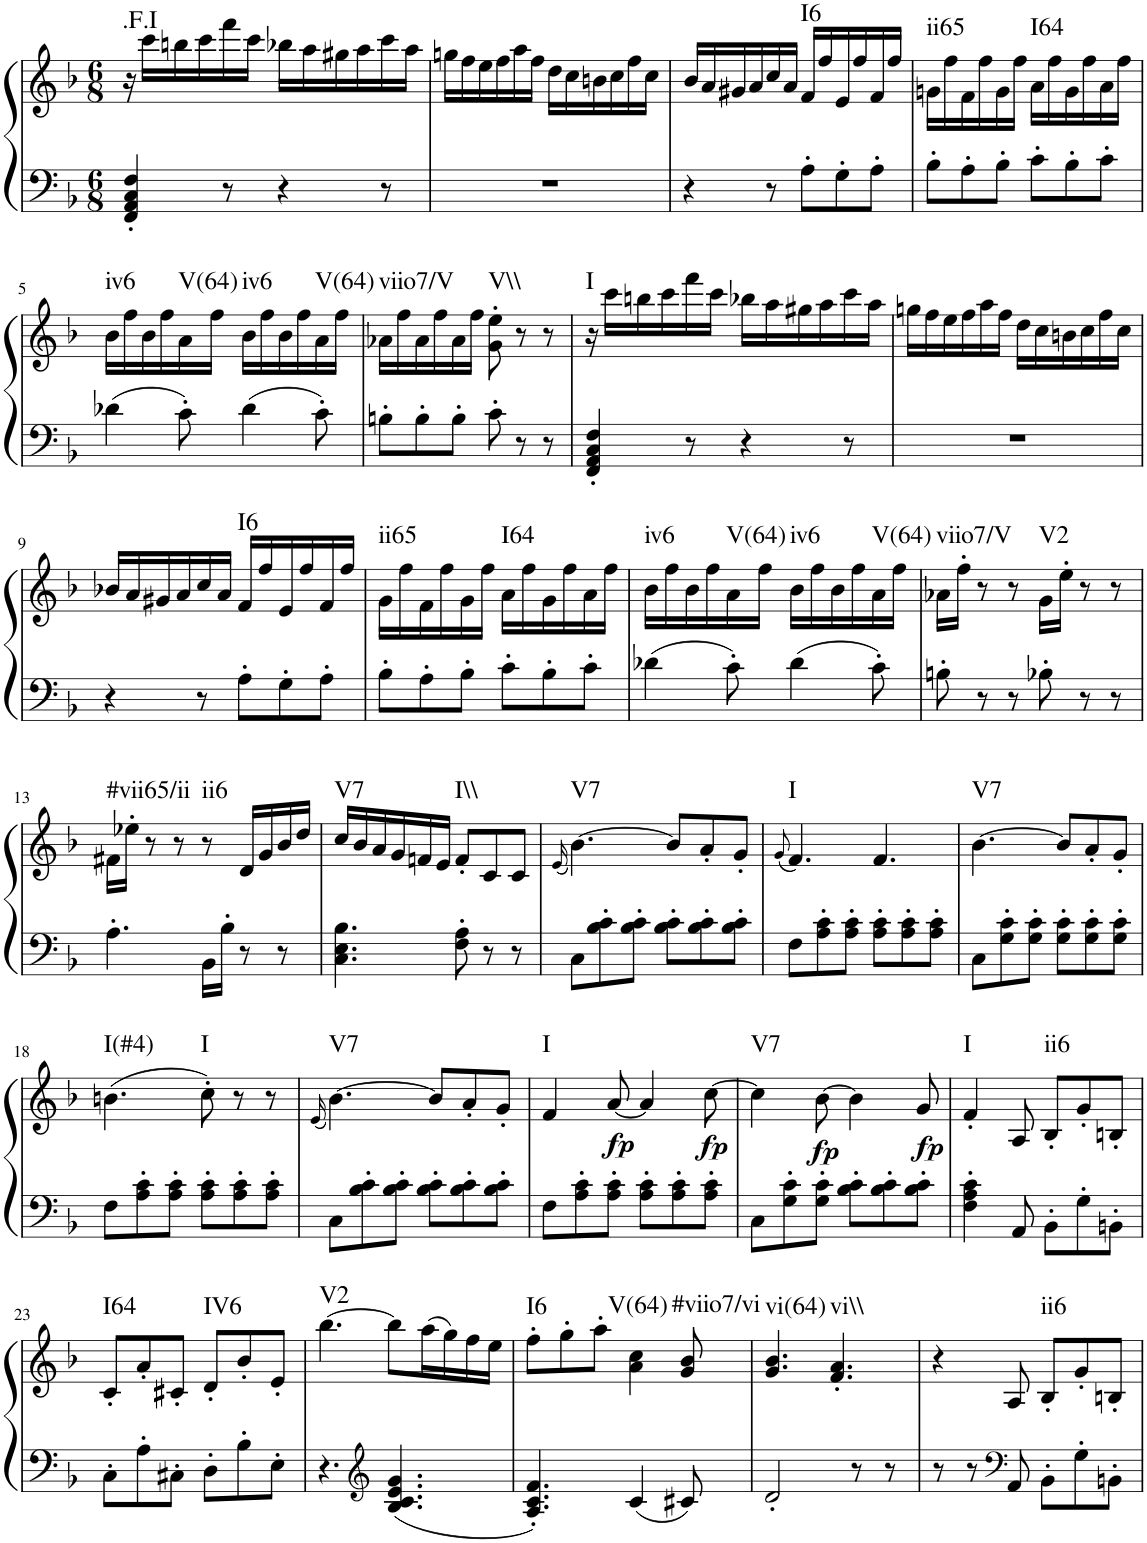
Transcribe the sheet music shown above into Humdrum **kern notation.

**kern	**kern	**dynam	**harte
*part1	*part1	*part1	*part1
*staff2	*staff1	*staff1/2	*
*I"Piano, Piano right	*	*	*
*I'Pno.	*	*	*
*clefF4	*clefG2	*	*
*k[b-]	*k[b-]	*	*
*M6/8	*M6/8	*	*
=1	=1	=1	=1
!	!	!	!LO:H:kt=.F.I
4FF/' 4AA/' 4C/' 4F/'	16r	.	N
.	16ccc\LL	.	.
.	16bbn\	.	.
.	16ccc\	.	.
8r	16fff\	.	.
.	16ccc\JJ	.	.
4r	16bb-X\LL	.	.
.	16aa\	.	.
.	16gg#X\	.	.
.	16aa\	.	.
8r	16ccc\	.	.
.	16aa\JJ	.	.
=2	=2	=2	=2
2.r	16ggn\LL	.	.
.	16ff\	.	.
.	16ee\	.	.
.	16ff\	.	.
.	16aa\	.	.
.	16ff\JJ	.	.
.	16dd\LL	.	.
.	16cc\	.	.
.	16bn\	.	.
.	16cc\	.	.
.	16ff\	.	.
.	16cc\JJ	.	.
=3	=3	=3	=3
4r	16b-/LL	.	.
.	16a/	.	.
.	16g#X/	.	.
.	16a/	.	.
8r	16cc/	.	.
.	16a/JJ	.	.
!	!	!	!LO:H:kt=I6
8A'\L	16f/LL	.	N
.	16ff/	.	.
8G'\	16e/	.	.
.	16ff/	.	.
8A'\J	16f/	.	.
.	16ff/JJ	.	.
=4	=4	=4	=4
!	!	!	!LO:H:kt=ii65
8B-'\L	16gn\LL	.	N
.	16ff\	.	.
8A'\	16f\	.	.
.	16ff\	.	.
8B-'\J	16g\	.	.
.	16ff\JJ	.	.
!	!	!	!LO:H:kt=I64
8c'\L	16a\LL	.	N
.	16ff\	.	.
8B-'\	16g\	.	.
.	16ff\	.	.
8c'\J	16a\	.	.
.	16ff\JJ	.	.
!!LO:LB:g=z
=5	=5	=5	=5
!	!	!	!LO:H:kt=iv6
4d-X\	16b-\LL	.	N
.	16ff\	.	.
.	16b-\	.	.
.	16ff\	.	.
!	!	!	!LO:H:kt=V(64)
8c'\	16a\	.	N
.	16ff\JJ	.	.
!	!	!	!LO:H:kt=iv6
4d-\	16b-\LL	.	N
.	16ff\	.	.
.	16b-\	.	.
.	16ff\	.	.
!	!	!	!LO:H:kt=V(64)
8c'\	16a\	.	N
.	16ff\JJ	.	.
=6	=6	=6	=6
!	!	!	!LO:H:kt=viio7/V
8Bn'\L	16a-X\LL	.	N
.	16ff\	.	.
8B'\	16a-\	.	.
.	16ff\	.	.
8B'\J	16a-\	.	.
.	16ff\JJ	.	.
!	!	!	!LO:H:kt=V\\
8c'\	8g\' 8ee\'	.	N
8r	8r	.	.
8r	8r	.	.
=7	=7	=7	=7
!	!	!	!LO:H:kt=I
4FF/' 4AA/' 4C/' 4F/'	16r	.	N
.	16ccc\LL	.	.
.	16bbn\	.	.
.	16ccc\	.	.
8r	16fff\	.	.
.	16ccc\JJ	.	.
4r	16bb-X\LL	.	.
.	16aa\	.	.
.	16gg#X\	.	.
.	16aa\	.	.
8r	16ccc\	.	.
.	16aa\JJ	.	.
=8	=8	=8	=8
2.r	16ggn\LL	.	.
.	16ff\	.	.
.	16ee\	.	.
.	16ff\	.	.
.	16aa\	.	.
.	16ff\JJ	.	.
.	16dd\LL	.	.
.	16cc\	.	.
.	16bn\	.	.
.	16cc\	.	.
.	16ff\	.	.
.	16cc\JJ	.	.
!!LO:LB:g=z
=9	=9	=9	=9
4r	16b-X/LL	.	.
.	16a/	.	.
.	16g#X/	.	.
.	16a/	.	.
8r	16cc/	.	.
.	16a/JJ	.	.
!	!	!	!LO:H:kt=I6
8A'\L	16f/LL	.	N
.	16ff/	.	.
8G'\	16e/	.	.
.	16ff/	.	.
8A'\J	16f/	.	.
.	16ff/JJ	.	.
=10	=10	=10	=10
!	!	!	!LO:H:kt=ii65
8B-'\L	16g\LL	.	N
.	16ff\	.	.
8A'\	16f\	.	.
.	16ff\	.	.
8B-'\J	16g\	.	.
.	16ff\JJ	.	.
!	!	!	!LO:H:kt=I64
8c'\L	16a\LL	.	N
.	16ff\	.	.
8B-'\	16g\	.	.
.	16ff\	.	.
8c'\J	16a\	.	.
.	16ff\JJ	.	.
=11	=11	=11	=11
!	!	!	!LO:H:kt=iv6
4d-X\	16b-\LL	.	N
.	16ff\	.	.
.	16b-\	.	.
.	16ff\	.	.
!	!	!	!LO:H:kt=V(64)
8c'\	16a\	.	N
.	16ff\JJ	.	.
!	!	!	!LO:H:kt=iv6
4d-\	16b-\LL	.	N
.	16ff\	.	.
.	16b-\	.	.
.	16ff\	.	.
!	!	!	!LO:H:kt=V(64)
8c'\	16a\	.	N
.	16ff\JJ	.	.
=12	=12	=12	=12
!	!	!	!LO:H:kt=viio7/V
8Bn'\	16a-X\LL	.	N
.	16ff'\JJ	.	.
8r	8r	.	.
8r	8r	.	.
!	!	!	!LO:H:kt=V2
8B-X'\	16g\LL	.	N
.	16ee'\JJ	.	.
8r	8r	.	.
8r	8r	.	.
!!LO:LB:g=z
=13	=13	=13	=13
!	!	!	!LO:H:kt=#vii65/ii
4.A'\	16f#X\LL	.	N
.	16ee-X'\JJ	.	.
.	8r	.	.
.	8r	.	.
!	!	!	!LO:H:kt=ii6
16BB-\LL	8r	.	N
16B-'\JJ	.	.	.
8r	16d/LL	.	.
.	16g/	.	.
8r	16b-/	.	.
.	16dd/JJ	.	.
=14	=14	=14	=14
!	!	!	!LO:H:kt=V7
4.C\ 4.E\ 4.B-\	16cc/LL	.	N
.	16b-/	.	.
.	16a/	.	.
.	16g/	.	.
.	16fn/	.	.
.	16e/JJ	.	.
!	!	!	!LO:H:kt=I\\
8F\' 8A\'	8f'/L	.	N
8r	8c/	.	.
8r	8c/J	.	.
=15	=15	=15	=15
.	(16qe/	.	.
!	!	!	!LO:H:kt=V7
8C\L	[4.b-\)	.	N
8B-\' 8c\'	.	.	.
8B-\' 8c\'J	.	.	.
8B-\' 8c\'L	8b-/L]	.	.
8B-\' 8c\'	8a'/	.	.
8B-\' 8c\'J	8g'/J	.	.
=16	=16	=16	=16
.	(8qg/	.	.
!	!	!	!LO:H:kt=I
8F\L	4.f/)	.	N
8A\' 8c\'	.	.	.
8A\' 8c\'J	.	.	.
8A\' 8c\'L	4.f/	.	.
8A\' 8c\'	.	.	.
8A\' 8c\'J	.	.	.
=17	=17	=17	=17
!	!	!	!LO:H:kt=V7
8C\L	[4.b-\	.	N
8G\' 8c\'	.	.	.
8G\' 8c\'J	.	.	.
8G\' 8c\'L	8b-/L]	.	.
8G\' 8c\'	8a'/	.	.
8G\' 8c\'J	8g'/J	.	.
!!LO:LB:g=z
=18	=18	=18	=18
!	!	!	!LO:H:kt=I(#4)
8F\L	(4.bn\	.	N
8A\' 8c\'	.	.	.
8A\' 8c\'J	.	.	.
!	!	!	!LO:H:kt=I
8A\' 8c\'L	8cc'\)	.	N
8A\' 8c\'	8r	.	.
8A\' 8c\'J	8r	.	.
=19	=19	=19	=19
.	(16qe/	.	.
!	!	!	!LO:H:kt=V7
8C\L	[4.b-\)	.	N
8B-\' 8c\'	.	.	.
8B-\' 8c\'J	.	.	.
8B-\' 8c\'L	8b-/L]	.	.
8B-\' 8c\'	8a'/	.	.
8B-\' 8c\'J	8g'/J	.	.
=20	=20	=20	=20
!	!	!	!LO:H:kt=I
8F\L	4f/	.	N
8A\' 8c\'	.	.	.
!	!	!LO:DY:b	!
8A\' 8c\'J	[8a/	fp	.
8A\' 8c\'L	4a/]	.	.
8A\' 8c\'	.	.	.
!	!	!LO:DY:b	!
8A\' 8c\'J	[8cc\	fp	.
=21	=21	=21	=21
!	!	!	!LO:H:kt=V7
8C\L	4cc\]	.	N
8G\' 8c\'	.	.	.
!	!	!LO:DY:b	!
8G\' 8c\'J	[8b-\	fp	.
8B-\' 8c\'L	4b-\]	.	.
8B-\' 8c\'	.	.	.
!	!	!LO:DY:b	!
8B-\' 8c\'J	8g/	fp	.
=22	=22	=22	=22
!	!	!	!LO:H:kt=I
4F\' 4A\' 4c\'	4f'/	.	N
8AA/	8A/	.	.
!	!	!	!LO:H:kt=ii6
8BB-'\L	8B-'/L	.	N
8G'\	8g'/	.	.
8BBn'\J	8Bn'/J	.	.
!!LO:LB:g=z
=23	=23	=23	=23
!	!	!	!LO:H:kt=I64
8C'\L	8c'/L	.	N
8A'\	8a'/	.	.
8C#X'\J	8c#X'/J	.	.
!	!	!	!LO:H:kt=IV6
8D'\L	8d'/L	.	N
8B-'\	8b-'/	.	.
8E'\J	8e'/J	.	.
=24	=24	=24	=24
!	!	!	!LO:H:kt=V2
4.r	[4.bb-\	.	N
*clefG2	*	*	*
4.B-/ 4.c/ 4.e/ 4.g/	8bb-\L]	.	.
.	(16aa\L	.	.
.	16gg\)	.	.
.	16ff\	.	.
.	16ee\JJ	.	.
=25	=25	=25	=25
!	!	!	!LO:H:kt=I6
4.A/' 4.c/' 4.f/'	8ff'\L	.	N
.	8gg'\	.	.
.	8aa'\J	.	.
!	!	!	!LO:H:kt=V(64)
4c/	4a\ 4cc\	.	N
!	!	!	!LO:H:kt=#viio7/vi
8c#X/	8g/ 8b-/	.	N
=26	=26	=26	=26
!	!	!	!LO:H:kt=vi(64)
2d'/	4.g/ 4.b-/	.	N
!	!	!	!LO:H:kt=vi\\
.	4.f/' 4.a/'	.	N
8r	.	.	.
8r	.	.	.
=27	=27	=27	=27
8r	4r	.	.
8r	.	.	.
*clefF4	*	*	*
8AA/	8A/	.	.
!	!	!	!LO:H:kt=ii6
8BB-'\L	8B-'/L	.	N
8G'\	8g'/	.	.
8BBn'\J	8Bn'/J	.	.
=	=	=	=
*-	*-	*-	*-
